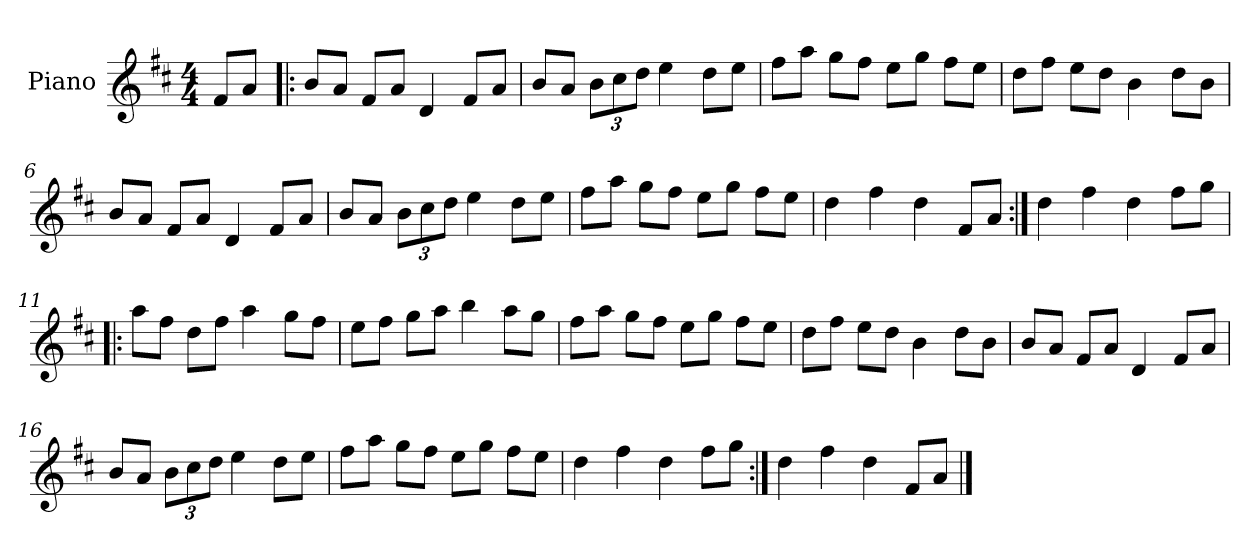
**kern
*part1
*staff1
*I"Piano
*I'Pno.
*clefG2
*k[f#c#]
*M4/4
=1
8f#/L
8a/J
=2!|:
8b/L
8a/J
8f#/L
8a/J
4d/
8f#/L
8a/J
=3
8b/L
8a/J
*Xbrackettup
12b\L
12cc#\
12dd\J
4ee\
8dd\L
8ee\J
=4
8ff#\L
8aa\J
8gg\L
8ff#\J
8ee\L
8gg\J
8ff#\L
8ee\J
!!LO:LB:g=z
=5
8dd\L
8ff#\J
8ee\L
8dd\J
4b\
8dd\L
8b\J
=6
8b/L
8a/J
8f#/L
8a/J
4d/
8f#/L
8a/J
=7
8b/L
8a/J
12b\L
12cc#\
12dd\J
4ee\
8dd\L
8ee\J
=8
8ff#\L
8aa\J
8gg\L
8ff#\J
8ee\L
8gg\J
8ff#\L
8ee\J
!!LO:LB:g=z
=9
4dd\
4ff#\
4dd\
8f#/L
8a/J
=10:|!
4dd\
4ff#\
4dd\
8ff#\L
8gg\J
=11!|:
8aa\L
8ff#\J
8dd\L
8ff#\J
4aa\
8gg\L
8ff#\J
=12
8ee\L
8ff#\J
8gg\L
8aa\J
4bb\
8aa\L
8gg\J
!!LO:LB:g=z
=13
8ff#\L
8aa\J
8gg\L
8ff#\J
8ee\L
8gg\J
8ff#\L
8ee\J
=14
8dd\L
8ff#\J
8ee\L
8dd\J
4b\
8dd\L
8b\J
=15
8b/L
8a/J
8f#/L
8a/J
4d/
8f#/L
8a/J
=16
8b/L
8a/J
12b\L
12cc#\
12dd\J
4ee\
8dd\L
8ee\J
!!LO:LB:g=z
=17
8ff#\L
8aa\J
8gg\L
8ff#\J
8ee\L
8gg\J
8ff#\L
8ee\J
=18
4dd\
4ff#\
4dd\
8ff#\L
8gg\J
=19:|!
4dd\
4ff#\
4dd\
8f#/L
8a/J
==
*-
